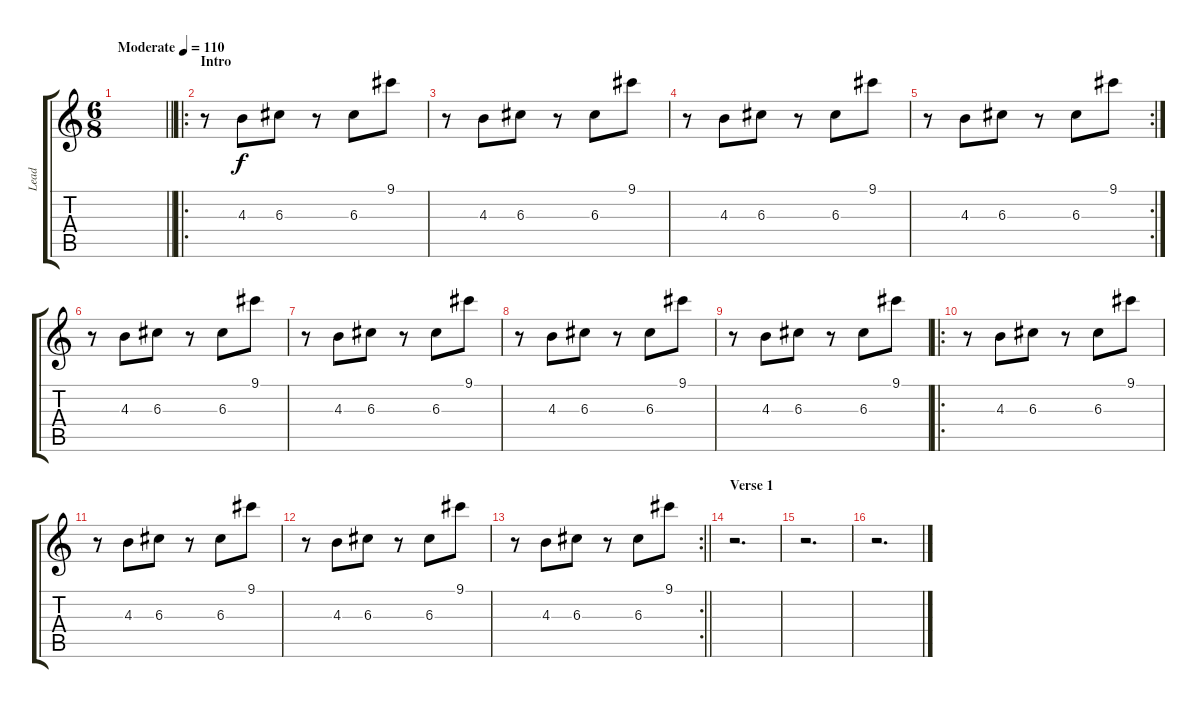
\track ("Lead" "Lead") {instrument overdrivenguitar}
\staff {score tabs}
\tuning (E4 B3 G3 D3 A2 D2) {hide}
\ts (6 8)
\tempo (110 "Moderate")
\clef g2
\barLineRight lightlight
\ks c
|
\ro
\section ("" "Intro")
r.8 4.3.8 6.3.8 r.8 6.3.8 9.1.8 |
r.8 4.3.8 6.3.8 r.8 6.3.8 9.1.8 |
r.8 4.3.8 6.3.8 r.8 6.3.8 9.1.8 |
\rc 2
r.8 4.3.8 6.3.8 r.8 6.3.8 9.1.8 |
r.8 4.3.8 6.3.8 r.8 6.3.8 9.1.8 |
r.8 4.3.8 6.3.8 r.8 6.3.8 9.1.8 |
r.8 4.3.8 6.3.8 r.8 6.3.8 9.1.8 |
r.8 4.3.8 6.3.8 r.8 6.3.8 9.1.8 |
\ro
r.8 4.3.8 6.3.8 r.8 6.3.8 9.1.8 |
r.8 4.3.8 6.3.8 r.8 6.3.8 9.1.8 |
r.8 4.3.8 6.3.8 r.8 6.3.8 9.1.8 |
\rc 2
\barLineRight lightlight
r.8 4.3.8 6.3.8 r.8 6.3.8 9.1.8 |
\section ("" "Verse 1")
r.2{d} |
r.2{d} |
r.2{d}
